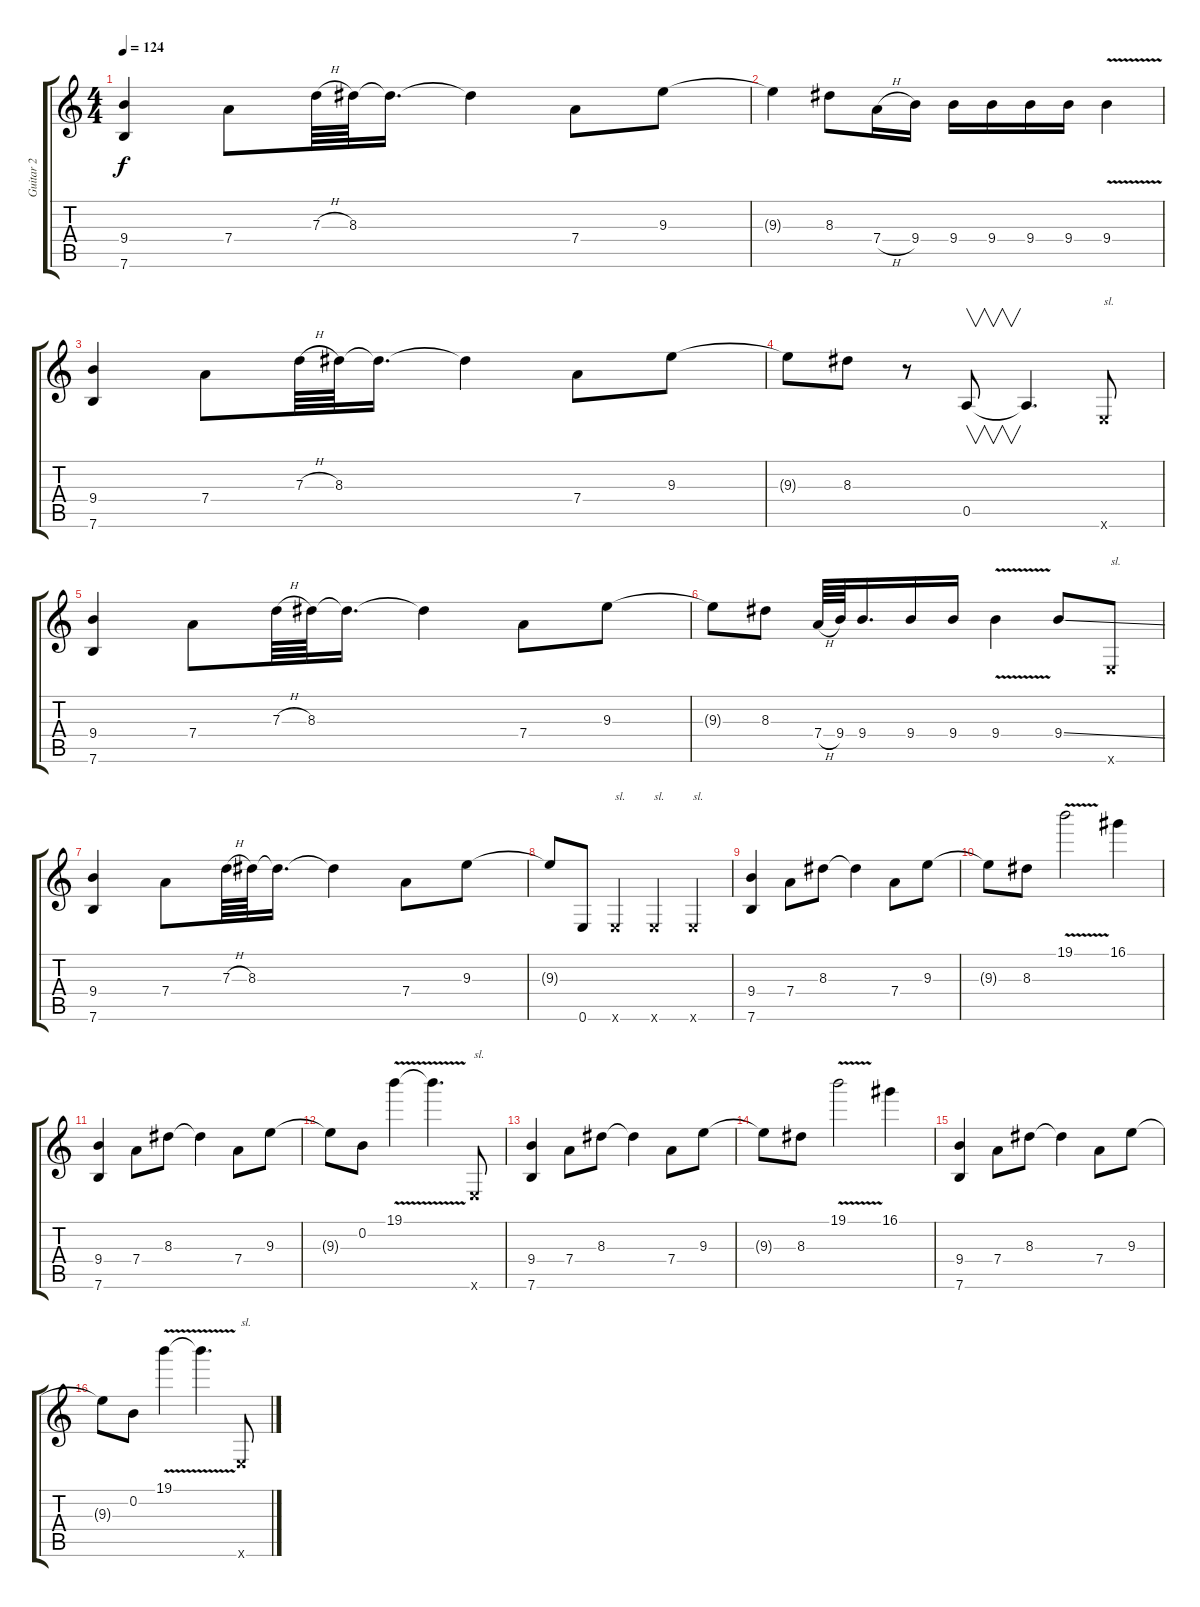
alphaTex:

\track ("Guitar 2" "Guitar 2") {instrument distortionguitar}
\staff {score tabs}
\tuning (E4 B3 G3 D3 A2 E2) {hide}
\ts (4 4)
\tempo 124
\clef g2
\ks c
(9.4 7.6).4{dy f} 7.4.8 7.3{h}.64 8.3.64 8.3{t}.16{d} 8.3{t}.4 7.4.8 9.3.8 |
9.3{t}.4 8.3.8 7.4{h}.16 9.4.16 9.4.16 9.4.16 9.4.16 9.4.16 9.4{v}.4 |
(9.4 7.6).4 7.4.8 7.3{h}.64 8.3.64 8.3{t}.16{d} 8.3{t}.4 7.4.8 9.3.8 |
9.3{t}.8 8.3.8 r.8 0.5.8{v} 0.5{t}.4{d} 0.6{x}.8{txt "sl."} |
(9.4 7.6).4 7.4.8 7.3{h}.64 8.3.64 8.3{t}.16{d} 8.3{t}.4 7.4.8 9.3.8 |
9.3{t}.8 8.3.8 7.4{h}.64 9.4.64 9.4.16{d} 9.4.16 9.4.16 9.4{v}.4 9.4{ss}.8 0.6{x}.8{txt "sl."} |
(9.4 7.6).4 7.4.8 7.3{h}.64 8.3.64 8.3{t}.16{d} 8.3{t}.4 7.4.8 9.3.8 |
9.3{t}.8 0.6.8 0.6{x}.4{txt "sl."} 0.6{x}.4{txt "sl."} 0.6{x}.4{txt "sl."} |
(9.4 7.6).4 7.4.8 8.3.8 8.3{t}.4 7.4.8 9.3.8 |
9.3{t}.8 8.3.8 19.1{v}.2 16.1.4 |
(9.4 7.6).4 7.4.8 8.3.8 8.3{t}.4 7.4.8 9.3.8 |
9.3{t}.8 0.2.8 19.1{v}.4 19.1{t}.4{d} 0.6{x}.8{txt "sl."} |
(9.4 7.6).4 7.4.8 8.3.8 8.3{t}.4 7.4.8 9.3.8 |
9.3{t}.8 8.3.8 19.1{v}.2 16.1.4 |
(9.4 7.6).4 7.4.8 8.3.8 8.3{t}.4 7.4.8 9.3.8 |
9.3{t}.8 0.2.8 19.1{v}.4 19.1{t}.4{d} 0.6{x}.8{txt "sl."}
